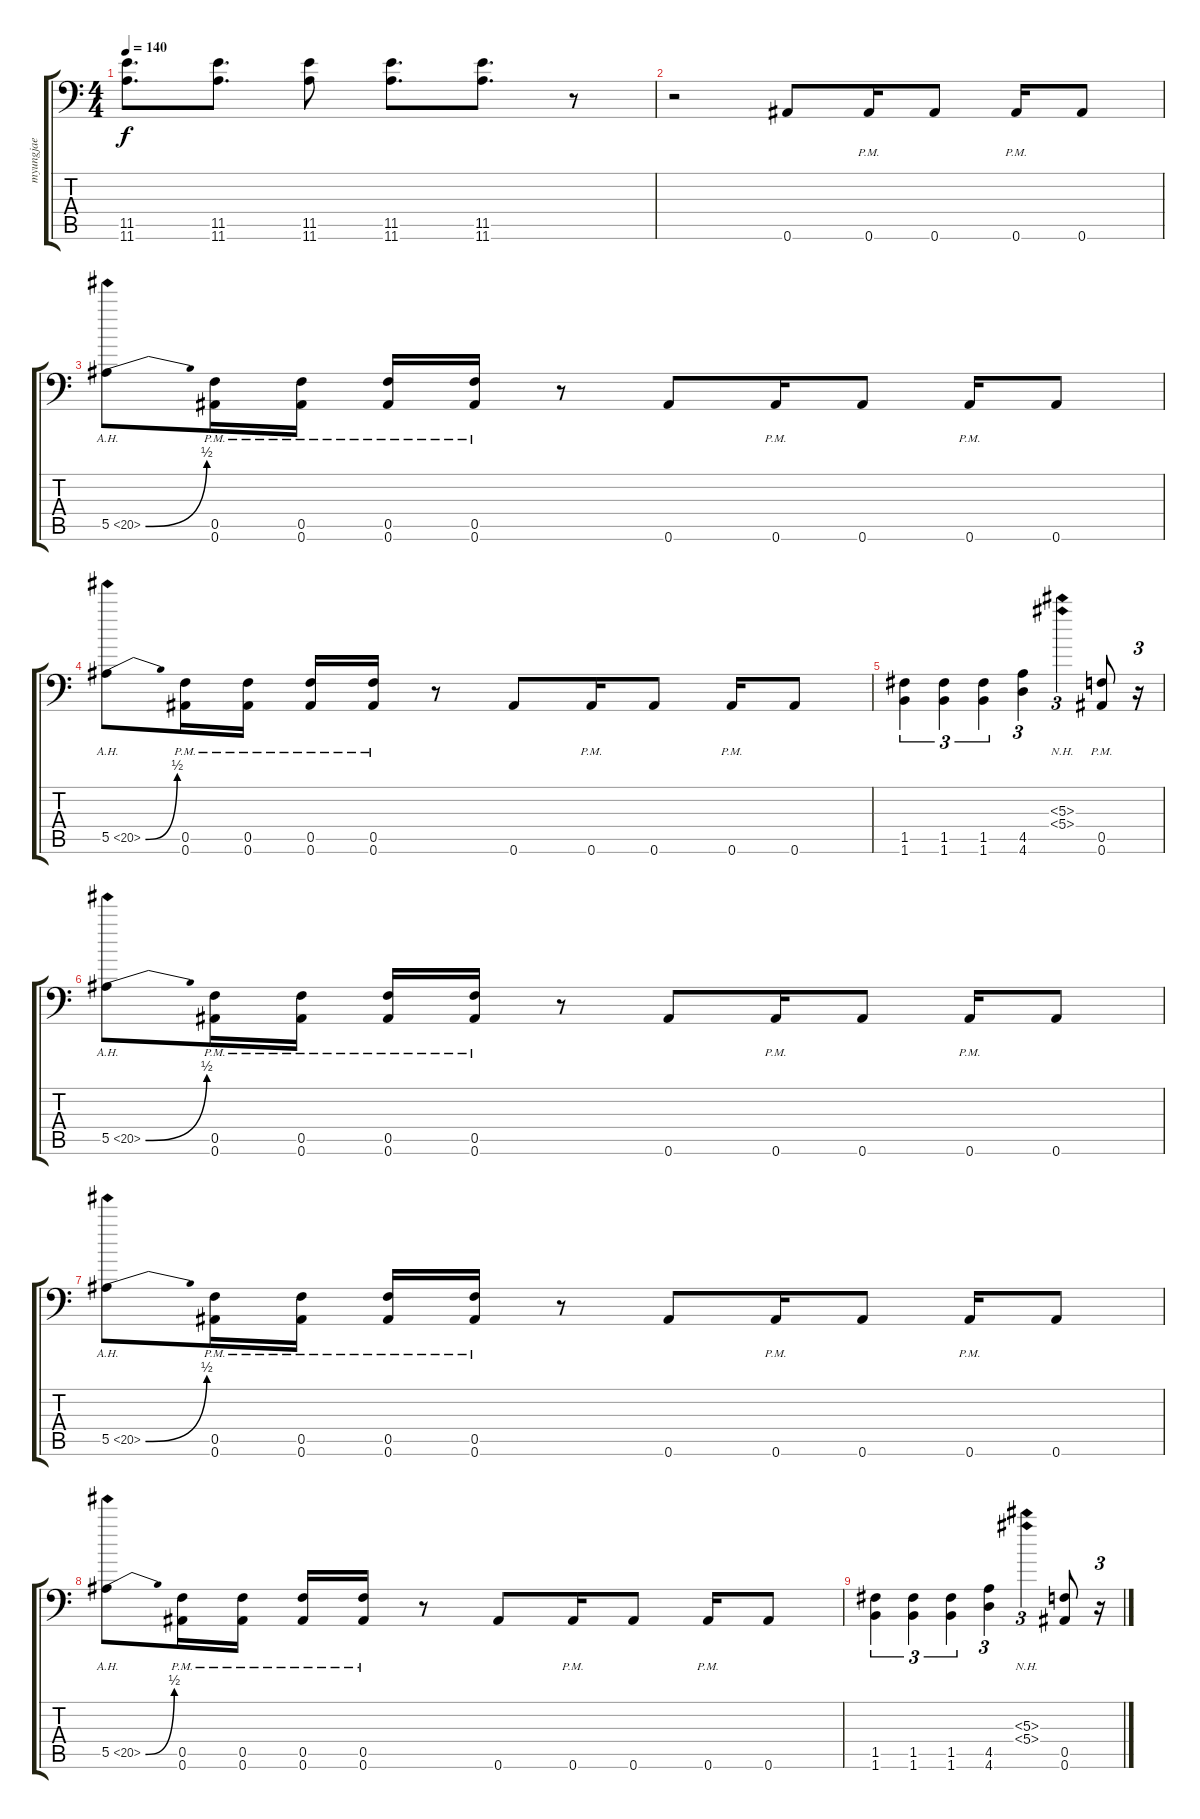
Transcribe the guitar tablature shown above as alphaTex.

\track ("myungjae" "myungjae") {instrument distortionguitar}
\staff {score tabs}
\tuning (C4 G3 Eb3 Bb2 F2 Bb1) {hide}
\ts (4 4)
\tempo 140
\clef f4
\ks c
(11.5 11.6).8{d dy f} (11.5 11.6).8{d} (11.5 11.6).8 (11.5 11.6).8{d} (11.5 11.6).8{d} r.8 |
r.2 0.6.8 0.6{pm}.16 0.6.8 0.6{pm}.16 0.6.8 |
5.5{be (bend 0 0 60 2) ah 15}.8 (0.5{pm} 0.6{pm}).16 (0.5{pm} 0.6{pm}).16 (0.5{pm} 0.6{pm}).16 (0.5{pm} 0.6{pm}).16 r.8 0.6.8 0.6{pm}.16 0.6.8 0.6{pm}.16 0.6.8 |
5.5{be (bend 0 0 60 2) ah 15}.8 (0.5{pm} 0.6{pm}).16 (0.5{pm} 0.6{pm}).16 (0.5{pm} 0.6{pm}).16 (0.5{pm} 0.6{pm}).16 r.8 0.6.8 0.6{pm}.16 0.6.8 0.6{pm}.16 0.6.8 |
(1.5 1.6).4{tu (3 2)} (1.5 1.6).4{tu (3 2)} (1.5 1.6).4{tu (3 2)} (4.5 4.6).4{tu (3 2)} (5.3{nh} 5.4{nh}).4{tu (3 2)} (0.5{pm} 0.6{pm}).8 r.16{tu (3 2)} |
5.5{be (bend 0 0 60 2) ah 15}.8 (0.5{pm} 0.6{pm}).16 (0.5{pm} 0.6{pm}).16 (0.5{pm} 0.6{pm}).16 (0.5{pm} 0.6{pm}).16 r.8 0.6.8 0.6{pm}.16 0.6.8 0.6{pm}.16 0.6.8 |
5.5{be (bend 0 0 60 2) ah 15}.8 (0.5{pm} 0.6{pm}).16 (0.5{pm} 0.6{pm}).16 (0.5{pm} 0.6{pm}).16 (0.5{pm} 0.6{pm}).16 r.8 0.6.8 0.6{pm}.16 0.6.8 0.6{pm}.16 0.6.8 |
5.5{be (bend 0 0 60 2) ah 15}.8 (0.5{pm} 0.6{pm}).16 (0.5{pm} 0.6{pm}).16 (0.5{pm} 0.6{pm}).16 (0.5{pm} 0.6{pm}).16 r.8 0.6.8 0.6{pm}.16 0.6.8 0.6{pm}.16 0.6.8 |
(1.5 1.6).4{tu (3 2)} (1.5 1.6).4{tu (3 2)} (1.5 1.6).4{tu (3 2)} (4.5 4.6).4{tu (3 2)} (5.3{nh} 5.4{nh}).4{tu (3 2)} (0.5 0.6).8 r.16{tu (3 2)}
